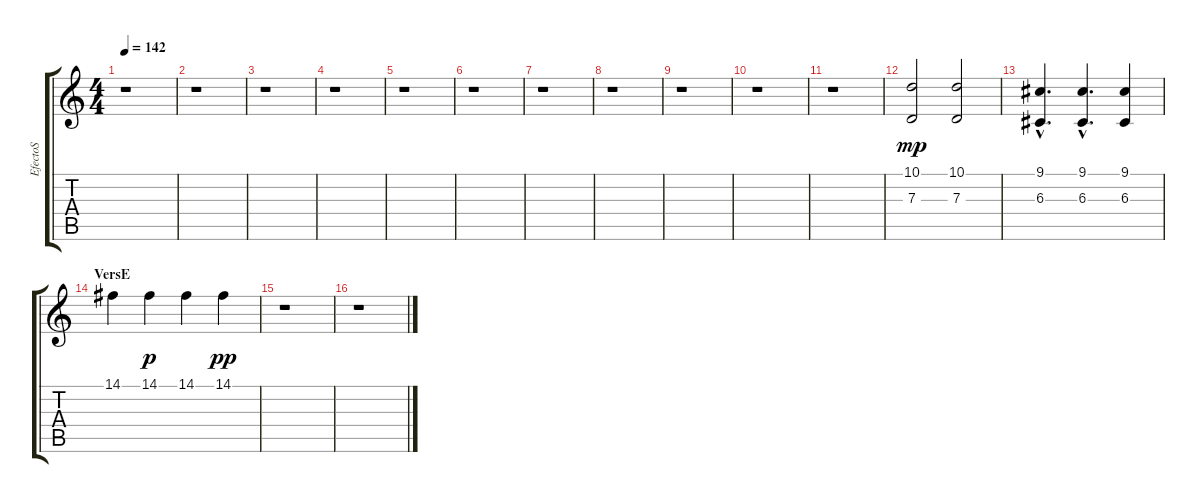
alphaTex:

\track ("EfectoS" "EfectoS") {instrument fx4atmosphere}
\staff {score tabs}
\tuning (E4 B3 G3 D3 A2 E2) {hide}
\ts (4 4)
\tempo 142
\clef g2
\ks c
r.1{dy f} |
r.1 |
r.1 |
r.1 |
r.1 |
r.1 |
r.1 |
r.1 |
r.1 |
r.1 |
r.1 |
(10.1 7.3).2{dy mp} (10.1 7.3).2 |
(9.1{hac} 6.3{hac}).4{d} (9.1{hac} 6.3{hac}).4{d} (9.1 6.3).4 |
\section ("" "VersE")
14.1.4 14.1.4{dy p} 14.1.4 14.1.4{dy pp} |
r.1 |
r.1
